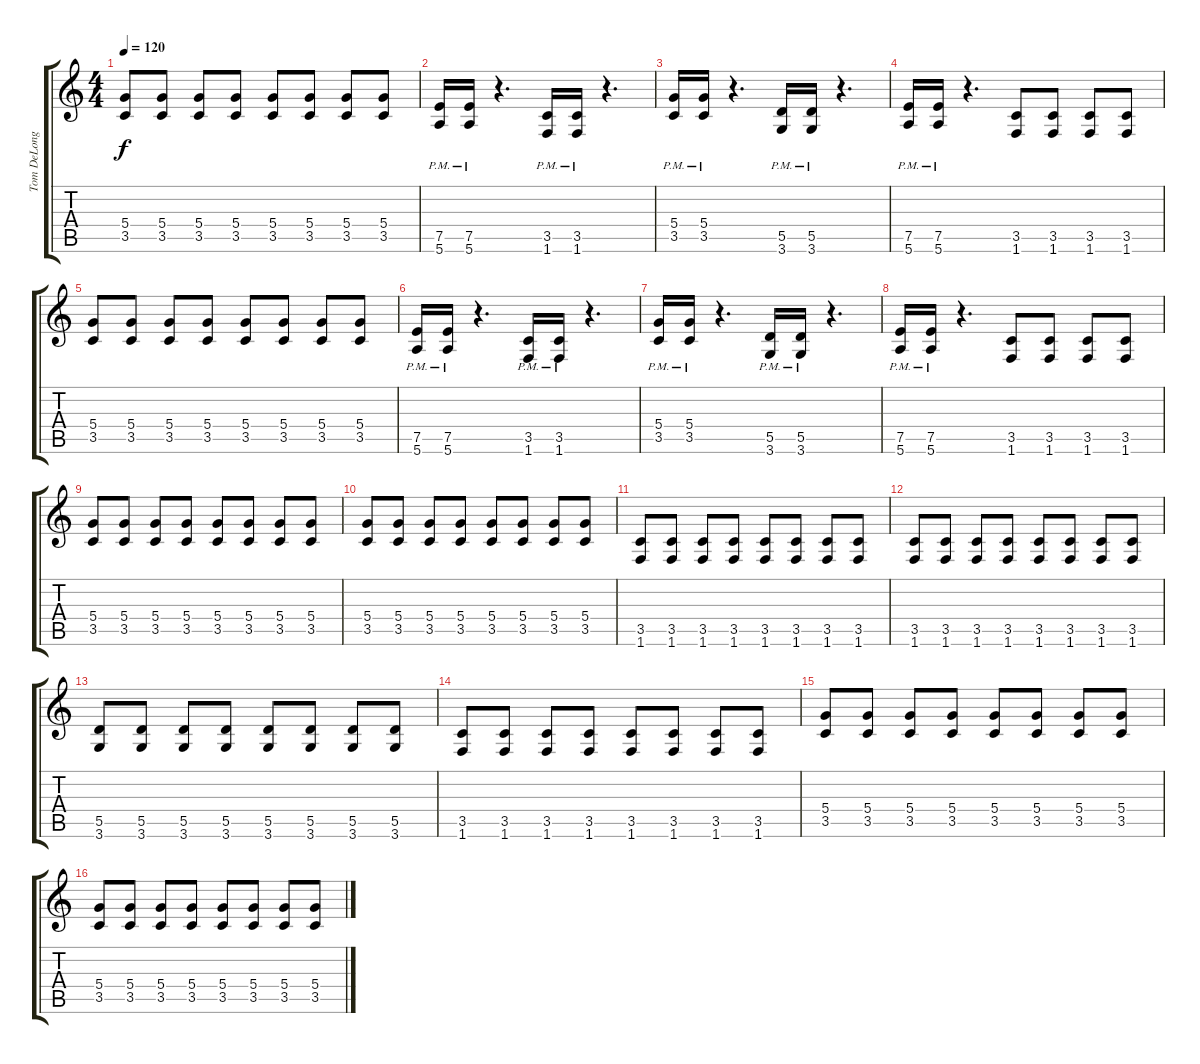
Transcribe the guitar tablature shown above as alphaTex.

\track ("Tom DeLonge Rhythm Guitar (Distorted)" "Tom DeLong") {instrument distortionguitar}
\staff {score tabs}
\tuning (E4 B3 G3 D3 A2 E2) {hide}
\ts (4 4)
\tempo 120
\clef g2
\ks c
(5.4 3.5).8{dy f} (5.4 3.5).8 (5.4 3.5).8 (5.4 3.5).8 (5.4 3.5).8 (5.4 3.5).8 (5.4 3.5).8 (5.4 3.5).8 |
(7.5{pm} 5.6{pm}).16 (7.5{pm} 5.6{pm}).16 r.4{d} (3.5{pm} 1.6{pm}).16 (3.5{pm} 1.6{pm}).16 r.4{d} |
(5.4{pm} 3.5{pm}).16 (5.4{pm} 3.5{pm}).16 r.4{d} (5.5{pm} 3.6{pm}).16 (5.5{pm} 3.6{pm}).16 r.4{d} |
(7.5{pm} 5.6{pm}).16 (7.5{pm} 5.6{pm}).16 r.4{d} (3.5 1.6).8 (3.5 1.6).8 (3.5 1.6).8 (3.5 1.6).8 |
(5.4 3.5).8 (5.4 3.5).8 (5.4 3.5).8 (5.4 3.5).8 (5.4 3.5).8 (5.4 3.5).8 (5.4 3.5).8 (5.4 3.5).8 |
(7.5{pm} 5.6{pm}).16 (7.5{pm} 5.6{pm}).16 r.4{d} (3.5{pm} 1.6{pm}).16 (3.5{pm} 1.6{pm}).16 r.4{d} |
(5.4{pm} 3.5{pm}).16 (5.4{pm} 3.5{pm}).16 r.4{d} (5.5{pm} 3.6{pm}).16 (5.5{pm} 3.6{pm}).16 r.4{d} |
(7.5{pm} 5.6{pm}).16 (7.5{pm} 5.6{pm}).16 r.4{d} (3.5 1.6).8 (3.5 1.6).8 (3.5 1.6).8 (3.5 1.6).8 |
(5.4 3.5).8 (5.4 3.5).8 (5.4 3.5).8 (5.4 3.5).8 (5.4 3.5).8 (5.4 3.5).8 (5.4 3.5).8 (5.4 3.5).8 |
(5.4 3.5).8 (5.4 3.5).8 (5.4 3.5).8 (5.4 3.5).8 (5.4 3.5).8 (5.4 3.5).8 (5.4 3.5).8 (5.4 3.5).8 |
(3.5 1.6).8 (3.5 1.6).8 (3.5 1.6).8 (3.5 1.6).8 (3.5 1.6).8 (3.5 1.6).8 (3.5 1.6).8 (3.5 1.6).8 |
(3.5 1.6).8 (3.5 1.6).8 (3.5 1.6).8 (3.5 1.6).8 (3.5 1.6).8 (3.5 1.6).8 (3.5 1.6).8 (3.5 1.6).8 |
(5.5 3.6).8 (5.5 3.6).8 (5.5 3.6).8 (5.5 3.6).8 (5.5 3.6).8 (5.5 3.6).8 (5.5 3.6).8 (5.5 3.6).8 |
(3.5 1.6).8 (3.5 1.6).8 (3.5 1.6).8 (3.5 1.6).8 (3.5 1.6).8 (3.5 1.6).8 (3.5 1.6).8 (3.5 1.6).8 |
(5.4 3.5).8 (5.4 3.5).8 (5.4 3.5).8 (5.4 3.5).8 (5.4 3.5).8 (5.4 3.5).8 (5.4 3.5).8 (5.4 3.5).8 |
(5.4 3.5).8 (5.4 3.5).8 (5.4 3.5).8 (5.4 3.5).8 (5.4 3.5).8 (5.4 3.5).8 (5.4 3.5).8 (5.4 3.5).8
